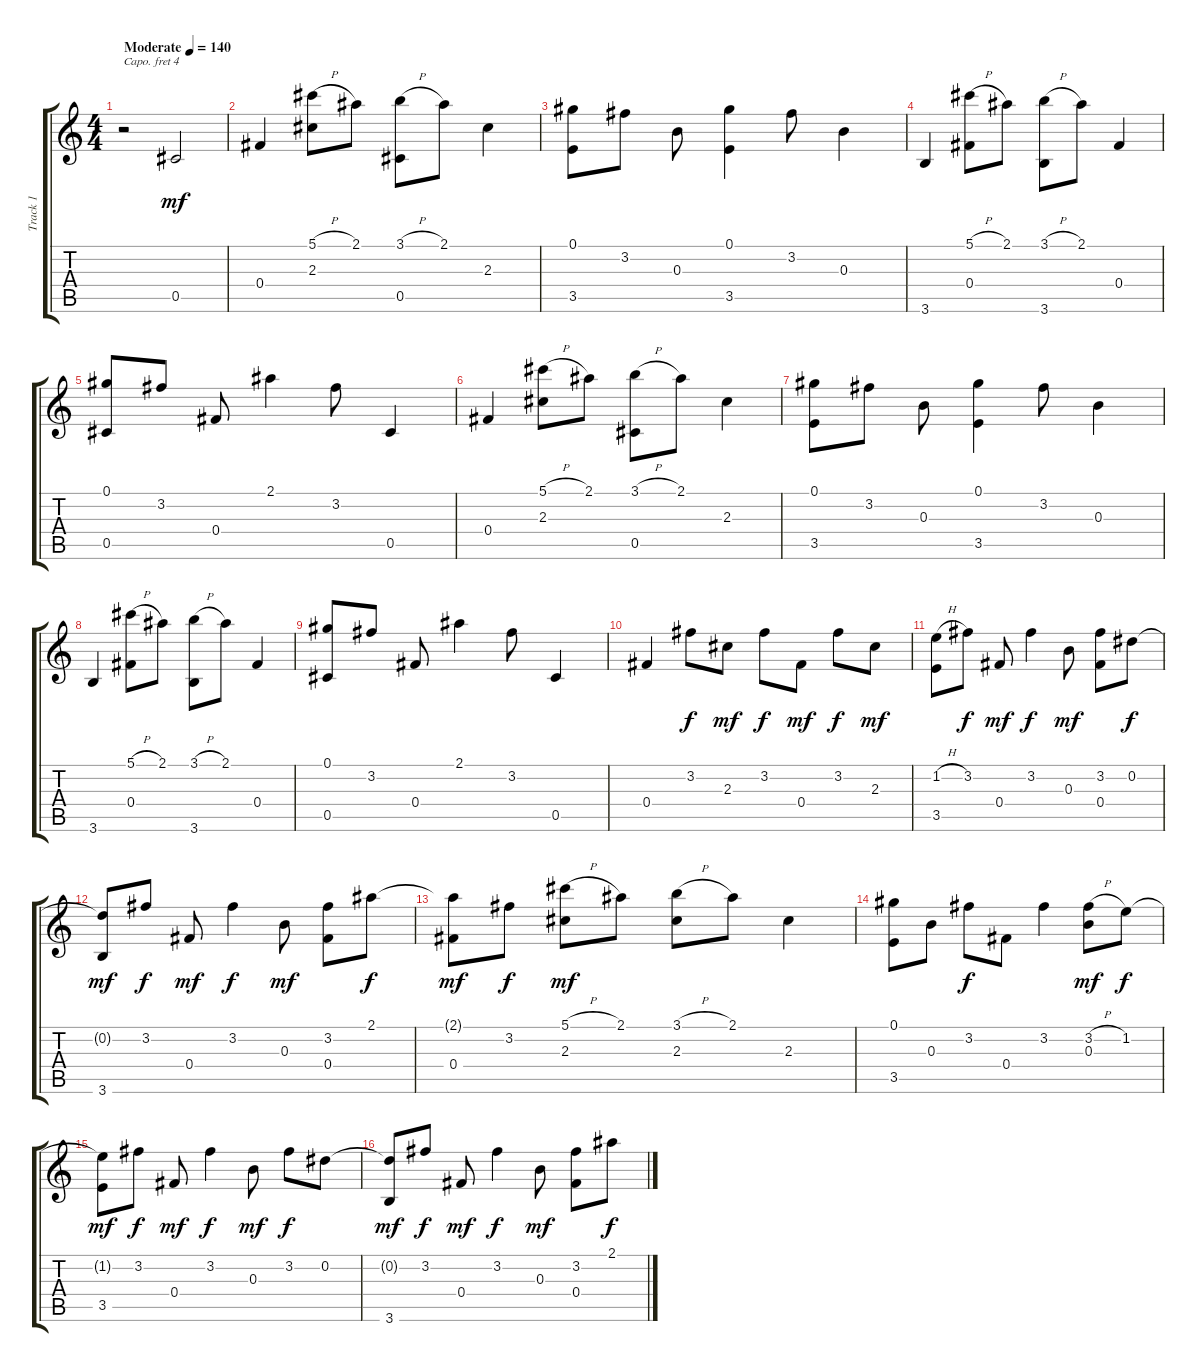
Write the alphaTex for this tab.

\track ("Track 1" "Track 1") {instrument acousticguitarsteel}
\staff {score tabs}
\capo 4
\tuning (E4 B3 G3 D3 A2 E2) {hide}
\ts (4 4)
\tempo (140 "Moderate")
\clef g2
\ks c
r.2{dy mf instrument acousticguitarsteel} 0.5.2 |
0.4.4 (5.1{h} 2.3).8 2.1.8 (3.1{h} 0.5).8 2.1.8 2.3.4 |
(0.1 3.5).8 3.2.8 0.3.8 (0.1 3.5).4 3.2.8 0.3.4 |
3.6.4 (5.1{h} 0.4).8 2.1.8 (3.1{h} 3.6).8 2.1.8 0.4.4 |
(0.1 0.5).8 3.2.8 0.4.8 2.1.4 3.2.8 0.5.4 |
0.4.4 (5.1{h} 2.3).8 2.1.8 (3.1{h} 0.5).8 2.1.8 2.3.4 |
(0.1 3.5).8 3.2.8 0.3.8 (0.1 3.5).4 3.2.8 0.3.4 |
3.6.4 (5.1{h} 0.4).8 2.1.8 (3.1{h} 3.6).8 2.1.8 0.4.4 |
(0.1 0.5).8 3.2.8 0.4.8 2.1.4 3.2.8 0.5.4 |
0.4.4 3.2.8{dy f} 2.3.8{dy mf} 3.2.8{dy f} 0.4.8{dy mf} 3.2.8{dy f} 2.3.8{dy mf} |
(1.2{h} 3.5).8 3.2.8{dy f} 0.4.8{dy mf} 3.2.4{dy f} 0.3.8{dy mf} (3.2 0.4).8 0.2.8{dy f} |
(0.2{t} 3.6).8{dy mf} 3.2.8{dy f} 0.4.8{dy mf} 3.2.4{dy f} 0.3.8{dy mf} (3.2 0.4).8 2.1.8{dy f} |
(2.1{t} 0.4).8{dy mf} 3.2.8{dy f} (5.1{h} 2.3).8{dy mf} 2.1.8 (3.1{h} 2.3).8 2.1.8 2.3.4 |
(0.1 3.5).8 0.3.8 3.2.8{dy f} 0.4.8 3.2.4 (3.2{h} 0.3).8{dy mf} 1.2.8{dy f} |
(1.2{t} 3.5).8{dy mf} 3.2.8{dy f} 0.4.8{dy mf} 3.2.4{dy f} 0.3.8{dy mf} 3.2.8{dy f} 0.2.8 |
(0.2{t} 3.6).8{dy mf} 3.2.8{dy f} 0.4.8{dy mf} 3.2.4{dy f} 0.3.8{dy mf} (3.2 0.4).8 2.1.8{dy f}
